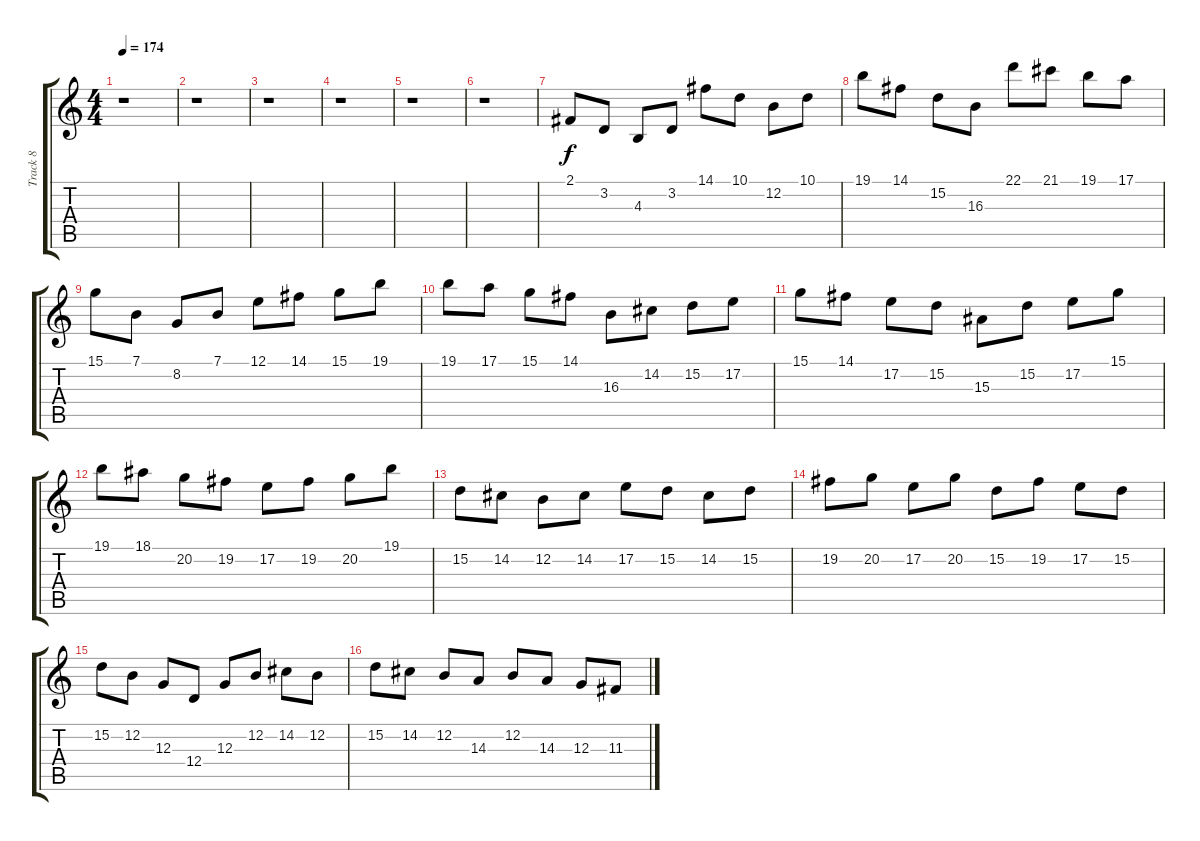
\track ("Track 8" "Track 8") {instrument flute}
\staff {score tabs}
\tuning (E4 B3 G3 D3 A2 E2) {hide}
\ts (4 4)
\tempo 174
\clef g2
\ks c
r.1{dy f} |
r.1 |
r.1 |
r.1 |
r.1 |
r.1 |
2.1.8 3.2.8 4.3.8 3.2.8 14.1.8 10.1.8 12.2.8 10.1.8 |
19.1.8 14.1.8 15.2.8 16.3.8 22.1.8 21.1.8 19.1.8 17.1.8 |
15.1.8 7.1.8 8.2.8 7.1.8 12.1.8 14.1.8 15.1.8 19.1.8 |
19.1.8 17.1.8 15.1.8 14.1.8 16.3.8 14.2.8 15.2.8 17.2.8 |
15.1.8 14.1.8 17.2.8 15.2.8 15.3.8 15.2.8 17.2.8 15.1.8 |
19.1.8 18.1.8 20.2.8 19.2.8 17.2.8 19.2.8 20.2.8 19.1.8 |
15.2.8 14.2.8 12.2.8 14.2.8 17.2.8 15.2.8 14.2.8 15.2.8 |
19.2.8 20.2.8 17.2.8 20.2.8 15.2.8 19.2.8 17.2.8 15.2.8 |
15.2.8 12.2.8 12.3.8 12.4.8 12.3.8 12.2.8 14.2.8 12.2.8 |
15.2.8 14.2.8 12.2.8 14.3.8 12.2.8 14.3.8 12.3.8 11.3.8
